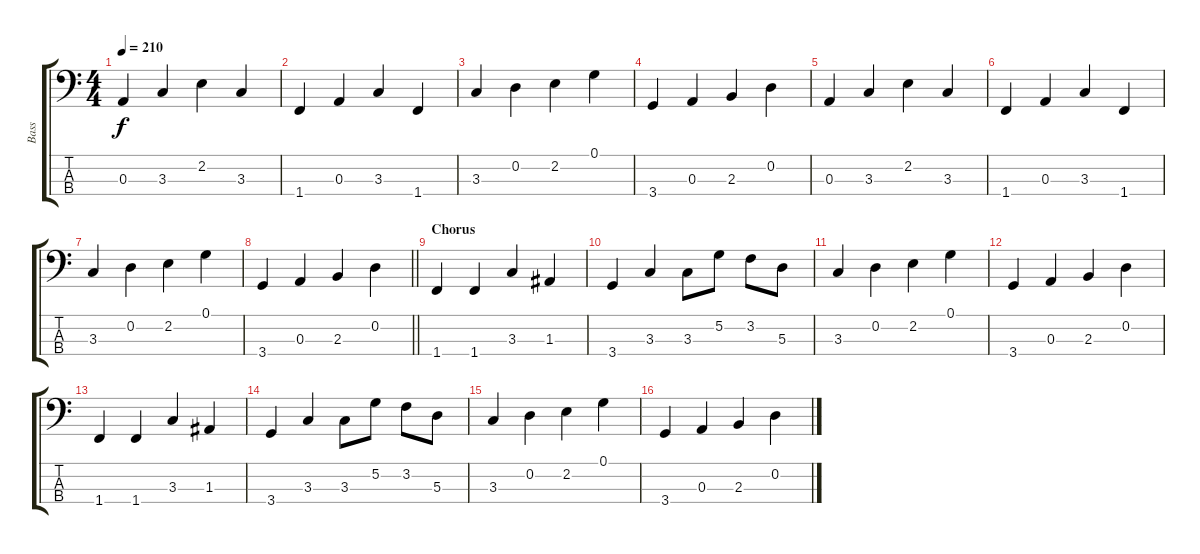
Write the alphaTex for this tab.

\track ("Bass" "Bass") {instrument electricbassfinger}
\staff {score tabs}
\tuning (G2 D2 A1 E1) {hide}
\ts (4 4)
\tempo 210
\clef f4
\ks c
0.3.4{dy f} 3.3.4 2.2.4 3.3.4 |
1.4.4 0.3.4 3.3.4 1.4.4 |
3.3.4 0.2.4 2.2.4 0.1.4 |
3.4.4 0.3.4 2.3.4 0.2.4 |
0.3.4 3.3.4 2.2.4 3.3.4 |
1.4.4 0.3.4 3.3.4 1.4.4 |
3.3.4 0.2.4 2.2.4 0.1.4 |
\barLineRight lightlight
3.4.4 0.3.4 2.3.4 0.2.4 |
\section ("" "Chorus")
1.4.4 1.4.4 3.3.4 1.3.4 |
3.4.4 3.3.4 3.3.8 5.2.8 3.2.8 5.3.8 |
3.3.4 0.2.4 2.2.4 0.1.4 |
3.4.4 0.3.4 2.3.4 0.2.4 |
1.4.4 1.4.4 3.3.4 1.3.4 |
3.4.4 3.3.4 3.3.8 5.2.8 3.2.8 5.3.8 |
3.3.4 0.2.4 2.2.4 0.1.4 |
3.4.4 0.3.4 2.3.4 0.2.4
